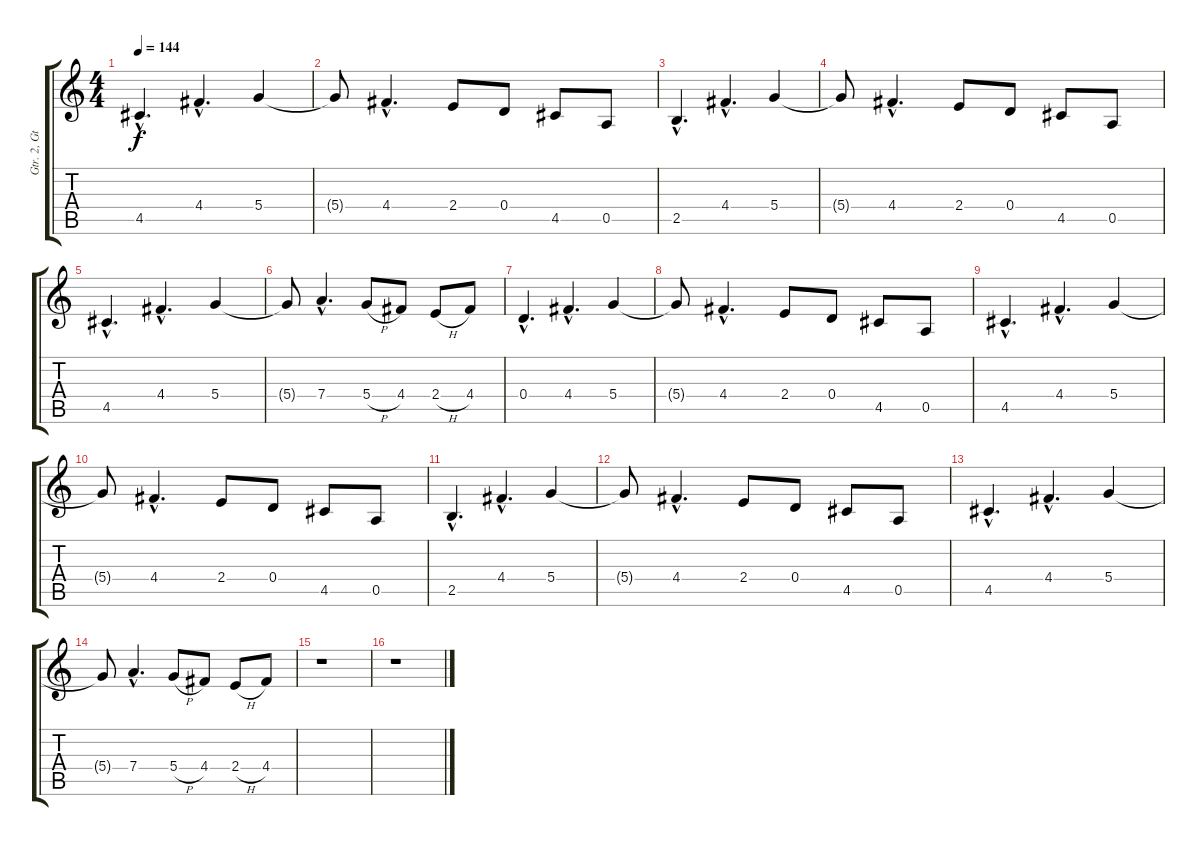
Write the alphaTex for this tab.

\track ("Gtr. 2, Gtr.5" "Gtr. 2, Gt") {instrument distortionguitar}
\staff {score tabs}
\tuning (E4 B3 G3 D3 A2 E2) {hide}
\ts (4 4)
\tempo 144
\clef g2
\ks c
4.5{hac}.4{d dy f} 4.4{hac}.4{d} 5.4.4 |
5.4{t}.8 4.4{hac}.4{d} 2.4.8 0.4.8 4.5.8 0.5.8 |
2.5{hac}.4{d} 4.4{hac}.4{d} 5.4.4 |
5.4{t}.8 4.4{hac}.4{d} 2.4.8 0.4.8 4.5.8 0.5.8 |
4.5{hac}.4{d} 4.4{hac}.4{d} 5.4.4 |
5.4{t}.8 7.4{hac}.4{d} 5.4{h}.8 4.4.8 2.4{h}.8 4.4.8 |
0.4{hac}.4{d} 4.4{hac}.4{d} 5.4.4 |
5.4{t}.8 4.4{hac}.4{d} 2.4.8 0.4.8 4.5.8 0.5.8 |
4.5{hac}.4{d} 4.4{hac}.4{d} 5.4.4 |
5.4{t}.8 4.4{hac}.4{d} 2.4.8 0.4.8 4.5.8 0.5.8 |
2.5{hac}.4{d} 4.4{hac}.4{d} 5.4.4 |
5.4{t}.8{volume 7} 4.4{hac}.4{d} 2.4.8 0.4.8 4.5.8 0.5.8 |
4.5{hac}.4{d volume 5} 4.4{hac}.4{d} 5.4.4 |
5.4{t}.8 7.4{hac}.4{d volume 0} 5.4{h}.8 4.4.8 2.4{h}.8 4.4.8 |
r.1 |
r.1
